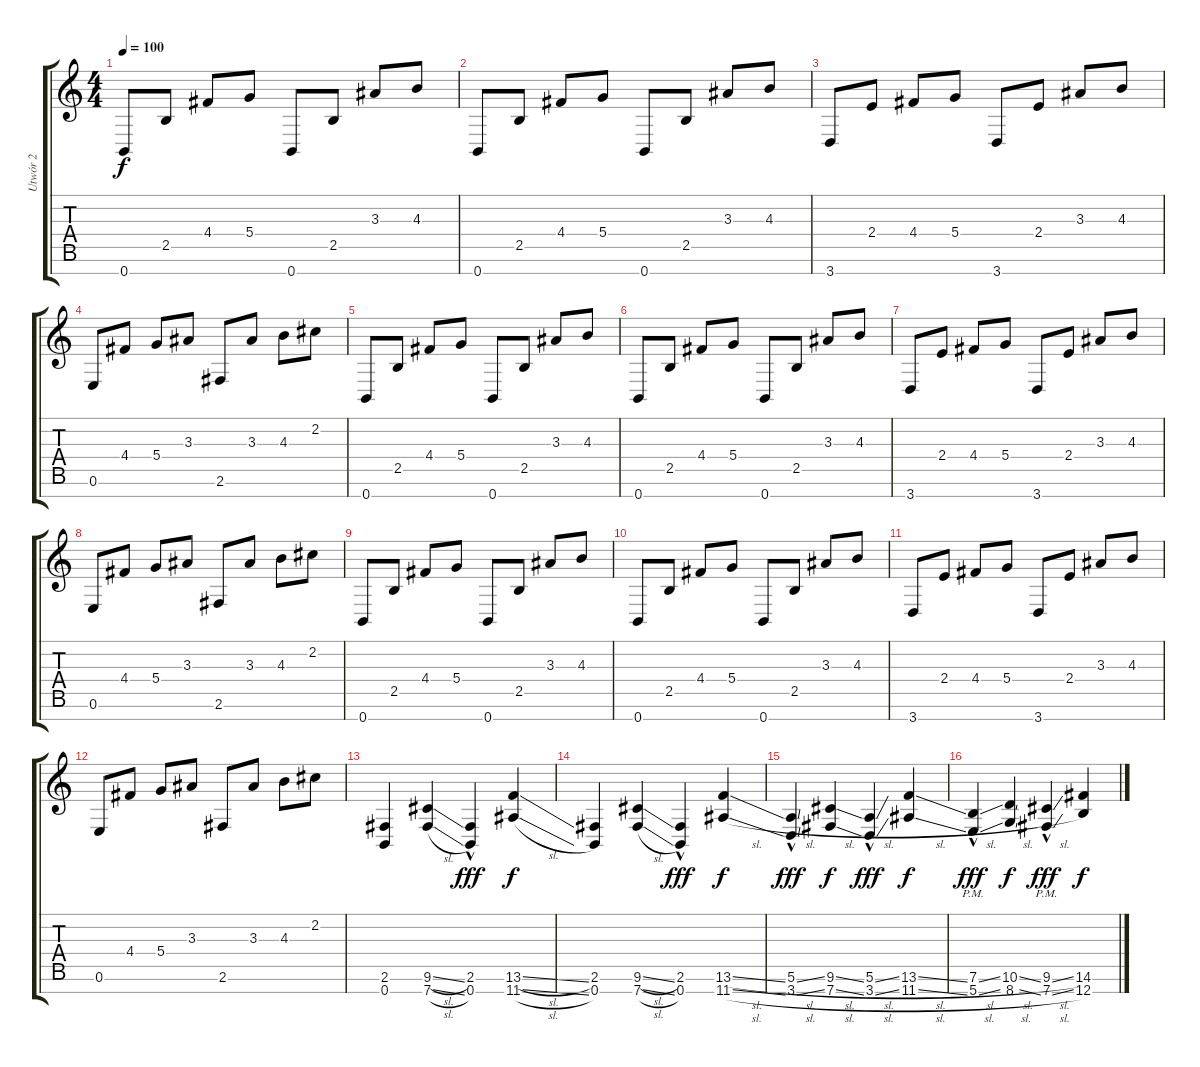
\track ("Utwór 2" "Utwór 2") {instrument distortionguitar}
\staff {score tabs}
\tuning (E4 B3 G3 D3 A2 E2 B1) {hide}
\ts (4 4)
\tempo 100
\clef g2
\ks c
0.7.8{dy f} 2.5.8 4.4.8 5.4.8 0.7.8 2.5.8 3.3.8 4.3.8 |
0.7.8 2.5.8 4.4.8 5.4.8 0.7.8 2.5.8 3.3.8 4.3.8 |
3.7.8 2.4.8 4.4.8 5.4.8 3.7.8 2.4.8 3.3.8 4.3.8 |
0.6.8 4.4.8 5.4.8 3.3.8 2.6.8 3.3.8 4.3.8 2.2.8 |
0.7.8 2.5.8 4.4.8 5.4.8 0.7.8 2.5.8 3.3.8 4.3.8 |
0.7.8 2.5.8 4.4.8 5.4.8 0.7.8 2.5.8 3.3.8 4.3.8 |
3.7.8 2.4.8 4.4.8 5.4.8 3.7.8 2.4.8 3.3.8 4.3.8 |
0.6.8 4.4.8 5.4.8 3.3.8 2.6.8 3.3.8 4.3.8 2.2.8 |
0.7.8 2.5.8 4.4.8 5.4.8 0.7.8 2.5.8 3.3.8 4.3.8 |
0.7.8 2.5.8 4.4.8 5.4.8 0.7.8 2.5.8 3.3.8 4.3.8 |
3.7.8 2.4.8 4.4.8 5.4.8 3.7.8 2.4.8 3.3.8 4.3.8 |
0.6.8 4.4.8 5.4.8 3.3.8 2.6.8 3.3.8 4.3.8 2.2.8 |
(2.6 0.7).4 (9.6{sl} 7.7{sl}).4 (2.6{hac} 0.7{hac}).4{dy fff} (13.6{sl} 11.7{sl}).4{dy f} |
(2.6 0.7).4 (9.6{sl} 7.7{sl}).4 (2.6{hac} 0.7{hac}).4{dy fff} (13.6{sl} 11.7{sl}).4{dy f} |
(5.6{sl hac} 3.7{sl hac}).4{dy fff} (9.6{sl} 7.7{sl}).4{dy f} (5.6{sl hac} 3.7{sl hac}).4{dy fff} (13.6{sl} 11.7{sl}).4{dy f} |
(7.6{sl hac pm} 5.7{sl hac}).4{dy fff} (10.6{sl} 8.7{sl}).4{dy f} (9.6{sl hac} 7.7{sl hac pm}).4{dy fff} (14.6{sl} 12.7{sl}).4{dy f}
